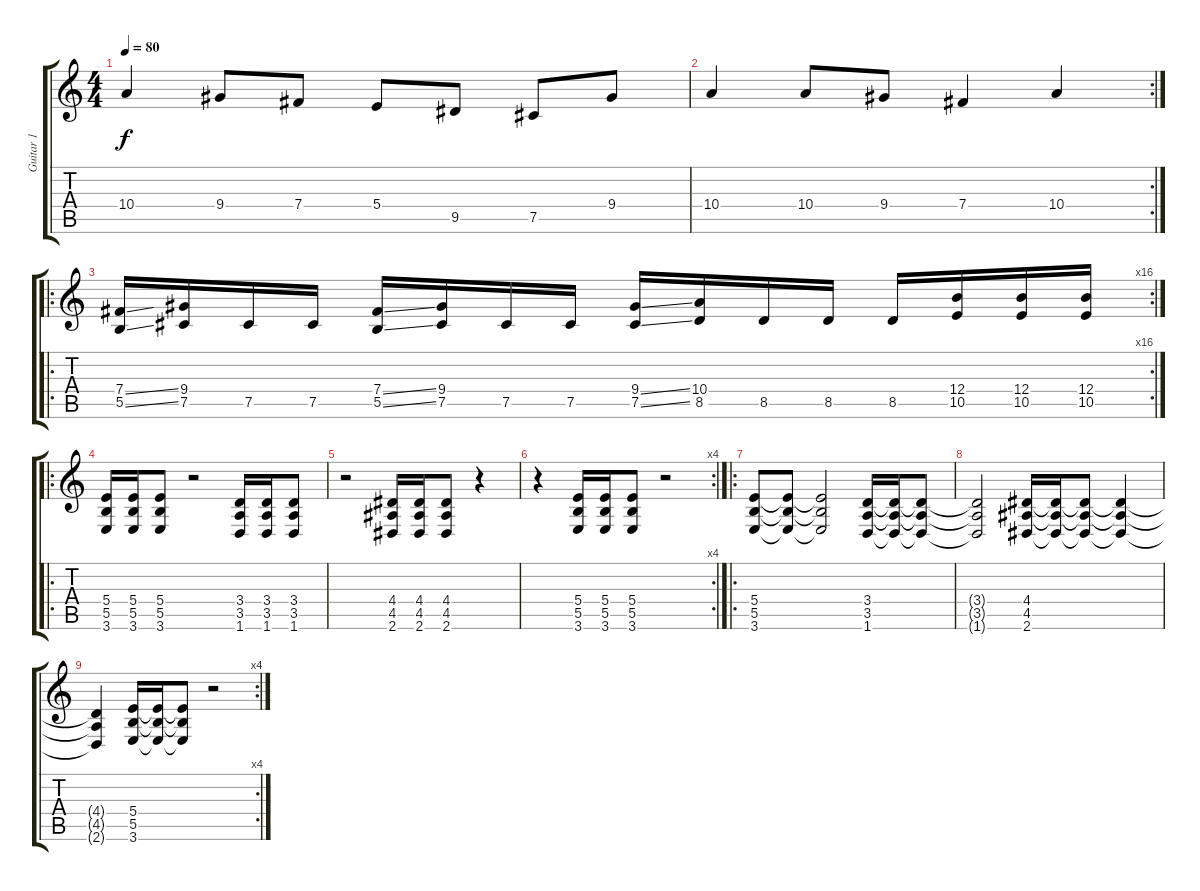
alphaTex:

\track ("Guitar 1" "Guitar 1") {instrument distortionguitar}
\staff {score tabs}
\tuning (Db4 Ab3 E3 B2 Gb2 Db2) {hide}
\ts (4 4)
\tempo 80
\clef g2
\ks c
10.4.4{dy f} 9.4.8 7.4.8 5.4.8 9.5.8 7.5.8 9.4.8 |
\rc 2
10.4.4 10.4.8 9.4.8 7.4.4 10.4.4 |
\ro
\rc 16
(7.4{ss} 5.5{ss}).16 (9.4 7.5).16 7.5.16 7.5.16 (7.4{ss} 5.5{ss}).16 (9.4 7.5).16 7.5.16 7.5.16 (9.4{ss} 7.5{ss}).16 (10.4 8.5).16 8.5.16 8.5.16 8.5.16 (12.4 10.5).16 (12.4 10.5).16 (12.4 10.5).16 |
\ro
(5.4 5.5 3.6).16 (5.4 5.5 3.6).16 (5.4 5.5 3.6).8 r.2 (3.4 3.5 1.6).16 (3.4 3.5 1.6).16 (3.4 3.5 1.6).8 |
r.2 (4.4 4.5 2.6).16 (4.4 4.5 2.6).16 (4.4 4.5 2.6).8 r.4 |
\rc 4
r.4 (5.4 5.5 3.6).16 (5.4 5.5 3.6).16 (5.4 5.5 3.6).8 r.2 |
\ro
(5.4 5.5 3.6).8 (5.4{t} 5.5{t} 3.6{t}).8 (5.4{t} 5.5{t} 3.6{t}).2 (3.4 3.5 1.6).16 (3.4{t} 3.5{t} 1.6{t}).16 (3.4{t} 3.5{t} 1.6{t}).8 |
(3.4{t} 3.5{t} 1.6{t}).2 (4.4 4.5 2.6).16 (4.4{t} 4.5{t} 2.6{t}).16 (4.4{t} 4.5{t} 2.6{t}).8 (4.4{t} 4.5{t} 2.6{t}).4 |
\rc 4
(4.4{t} 4.5{t} 2.6{t}).4 (5.4 5.5 3.6).16 (5.4{t} 5.5{t} 3.6{t}).16 (5.4{t} 5.5{t} 3.6{t}).8 r.2
